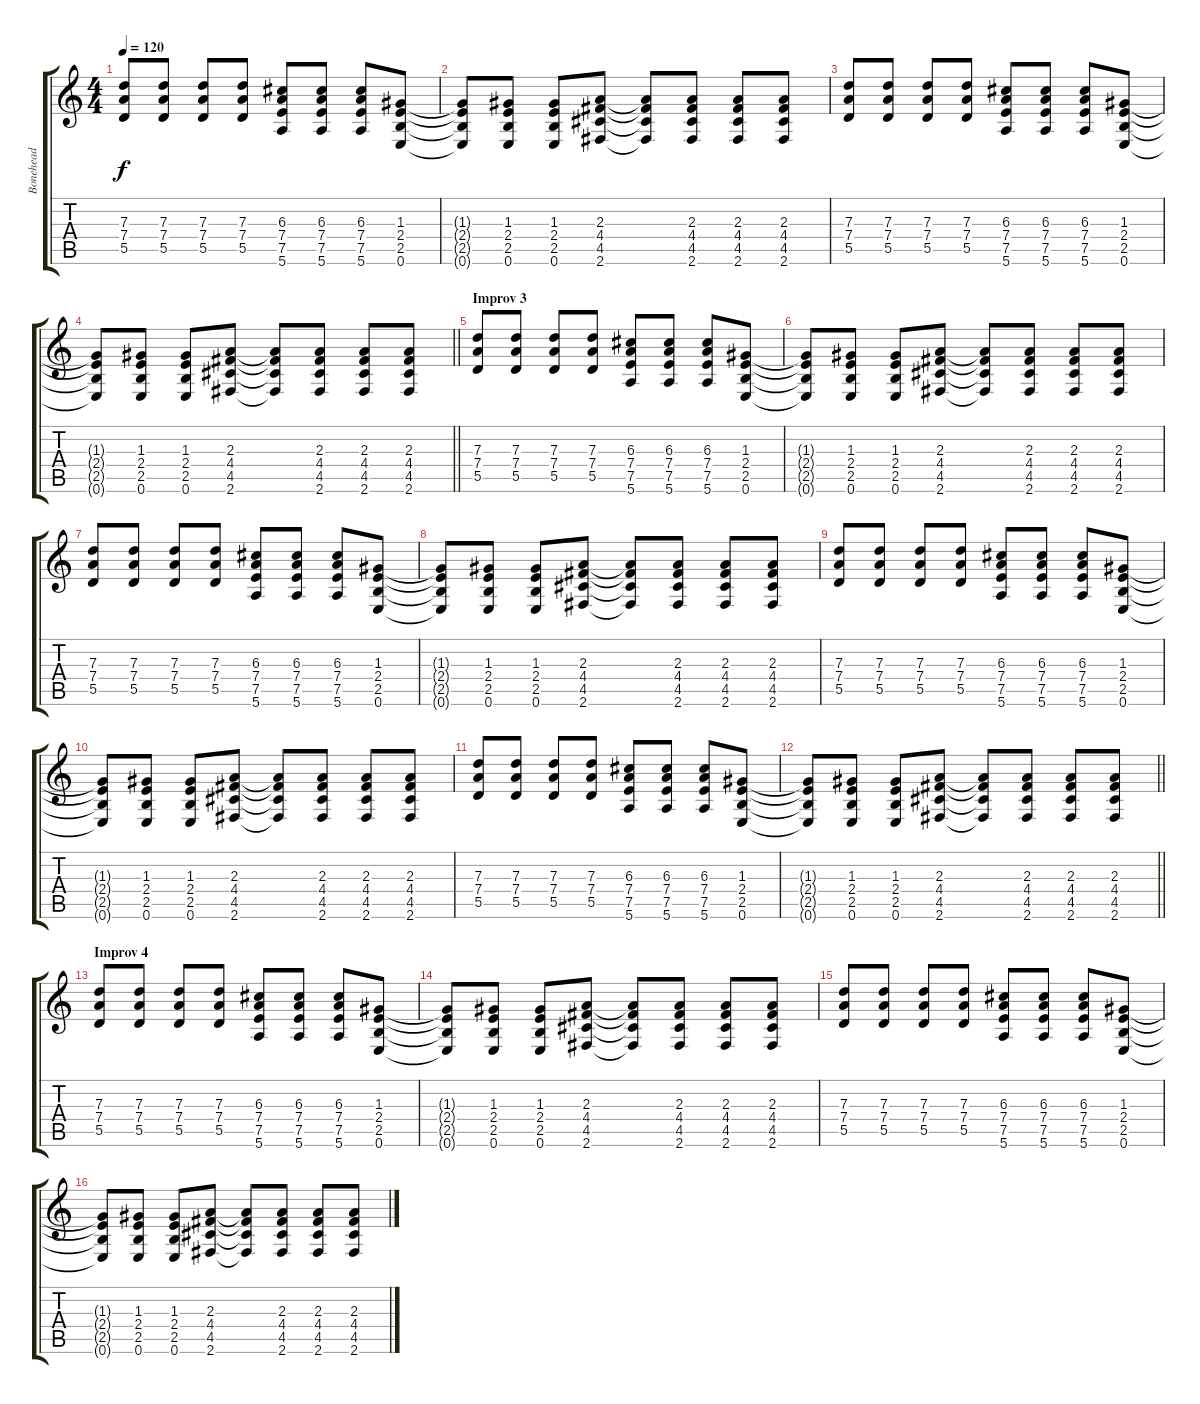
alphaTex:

\track ("Bonehead" "Bonehead") {instrument overdrivenguitar}
\staff {score tabs}
\tuning (E4 B3 G3 D3 A2 E2) {hide}
\ts (4 4)
\tempo 120
\clef g2
\ks c
(7.3 7.4 5.5).8{dy f} (7.3 7.4 5.5).8 (7.3 7.4 5.5).8 (7.3 7.4 5.5).8 (6.3 7.4 7.5 5.6).8 (6.3 7.4 7.5 5.6).8 (6.3 7.4 7.5 5.6).8 (1.3 2.4 2.5 0.6).8 |
(1.3{t} 2.4{t} 2.5{t} 0.6{t}).8 (1.3 2.4 2.5 0.6).8 (1.3 2.4 2.5 0.6).8 (2.3 4.4 4.5 2.6).8 (2.3{t} 4.4{t} 4.5{t} 2.6{t}).8 (2.3 4.4 4.5 2.6).8 (2.3 4.4 4.5 2.6).8 (2.3 4.4 4.5 2.6).8 |
(7.3 7.4 5.5).8 (7.3 7.4 5.5).8 (7.3 7.4 5.5).8 (7.3 7.4 5.5).8 (6.3 7.4 7.5 5.6).8 (6.3 7.4 7.5 5.6).8 (6.3 7.4 7.5 5.6).8 (1.3 2.4 2.5 0.6).8 |
\barLineRight lightlight
(1.3{t} 2.4{t} 2.5{t} 0.6{t}).8 (1.3 2.4 2.5 0.6).8 (1.3 2.4 2.5 0.6).8 (2.3 4.4 4.5 2.6).8 (2.3{t} 4.4{t} 4.5{t} 2.6{t}).8 (2.3 4.4 4.5 2.6).8 (2.3 4.4 4.5 2.6).8 (2.3 4.4 4.5 2.6).8 |
\section ("" "Improv 3")
(7.3 7.4 5.5).8 (7.3 7.4 5.5).8 (7.3 7.4 5.5).8 (7.3 7.4 5.5).8 (6.3 7.4 7.5 5.6).8 (6.3 7.4 7.5 5.6).8 (6.3 7.4 7.5 5.6).8 (1.3 2.4 2.5 0.6).8 |
(1.3{t} 2.4{t} 2.5{t} 0.6{t}).8 (1.3 2.4 2.5 0.6).8 (1.3 2.4 2.5 0.6).8 (2.3 4.4 4.5 2.6).8 (2.3{t} 4.4{t} 4.5{t} 2.6{t}).8 (2.3 4.4 4.5 2.6).8 (2.3 4.4 4.5 2.6).8 (2.3 4.4 4.5 2.6).8 |
(7.3 7.4 5.5).8 (7.3 7.4 5.5).8 (7.3 7.4 5.5).8 (7.3 7.4 5.5).8 (6.3 7.4 7.5 5.6).8 (6.3 7.4 7.5 5.6).8 (6.3 7.4 7.5 5.6).8 (1.3 2.4 2.5 0.6).8 |
(1.3{t} 2.4{t} 2.5{t} 0.6{t}).8 (1.3 2.4 2.5 0.6).8 (1.3 2.4 2.5 0.6).8 (2.3 4.4 4.5 2.6).8 (2.3{t} 4.4{t} 4.5{t} 2.6{t}).8 (2.3 4.4 4.5 2.6).8 (2.3 4.4 4.5 2.6).8 (2.3 4.4 4.5 2.6).8 |
(7.3 7.4 5.5).8 (7.3 7.4 5.5).8 (7.3 7.4 5.5).8 (7.3 7.4 5.5).8 (6.3 7.4 7.5 5.6).8 (6.3 7.4 7.5 5.6).8 (6.3 7.4 7.5 5.6).8 (1.3 2.4 2.5 0.6).8 |
(1.3{t} 2.4{t} 2.5{t} 0.6{t}).8 (1.3 2.4 2.5 0.6).8 (1.3 2.4 2.5 0.6).8 (2.3 4.4 4.5 2.6).8 (2.3{t} 4.4{t} 4.5{t} 2.6{t}).8 (2.3 4.4 4.5 2.6).8 (2.3 4.4 4.5 2.6).8 (2.3 4.4 4.5 2.6).8 |
(7.3 7.4 5.5).8 (7.3 7.4 5.5).8 (7.3 7.4 5.5).8 (7.3 7.4 5.5).8 (6.3 7.4 7.5 5.6).8 (6.3 7.4 7.5 5.6).8 (6.3 7.4 7.5 5.6).8 (1.3 2.4 2.5 0.6).8 |
\barLineRight lightlight
(1.3{t} 2.4{t} 2.5{t} 0.6{t}).8 (1.3 2.4 2.5 0.6).8 (1.3 2.4 2.5 0.6).8 (2.3 4.4 4.5 2.6).8 (2.3{t} 4.4{t} 4.5{t} 2.6{t}).8 (2.3 4.4 4.5 2.6).8 (2.3 4.4 4.5 2.6).8 (2.3 4.4 4.5 2.6).8 |
\section ("" "Improv 4")
(7.3 7.4 5.5).8 (7.3 7.4 5.5).8 (7.3 7.4 5.5).8 (7.3 7.4 5.5).8 (6.3 7.4 7.5 5.6).8 (6.3 7.4 7.5 5.6).8 (6.3 7.4 7.5 5.6).8 (1.3 2.4 2.5 0.6).8 |
(1.3{t} 2.4{t} 2.5{t} 0.6{t}).8 (1.3 2.4 2.5 0.6).8 (1.3 2.4 2.5 0.6).8 (2.3 4.4 4.5 2.6).8 (2.3{t} 4.4{t} 4.5{t} 2.6{t}).8 (2.3 4.4 4.5 2.6).8 (2.3 4.4 4.5 2.6).8 (2.3 4.4 4.5 2.6).8 |
(7.3 7.4 5.5).8 (7.3 7.4 5.5).8 (7.3 7.4 5.5).8 (7.3 7.4 5.5).8 (6.3 7.4 7.5 5.6).8 (6.3 7.4 7.5 5.6).8 (6.3 7.4 7.5 5.6).8 (1.3 2.4 2.5 0.6).8 |
(1.3{t} 2.4{t} 2.5{t} 0.6{t}).8 (1.3 2.4 2.5 0.6).8 (1.3 2.4 2.5 0.6).8 (2.3 4.4 4.5 2.6).8 (2.3{t} 4.4{t} 4.5{t} 2.6{t}).8 (2.3 4.4 4.5 2.6).8 (2.3 4.4 4.5 2.6).8 (2.3 4.4 4.5 2.6).8
